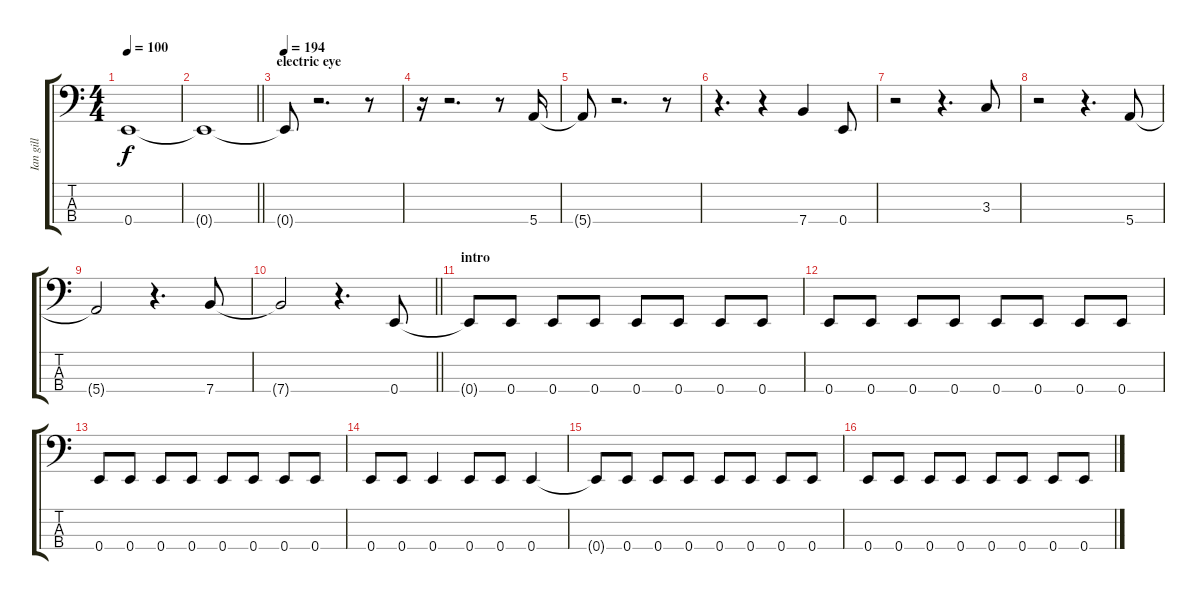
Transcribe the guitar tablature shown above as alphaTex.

\track ("Ian gill" "Ian gill") {instrument electricbasspick}
\staff {score tabs}
\tuning (G2 D2 A1 E1) {hide}
\ts (4 4)
\tempo 100
\clef f4
\ks c
0.4.1{dy f} |
\barLineRight lightlight
0.4{t}.1 |
\section ("" "electric eye")
\tempo 194
0.4{t}.8 r.2{d} r.8 |
r.16 r.2{d} r.8 5.4.16 |
5.4{t}.8 r.2{d} r.8 |
r.4{d} r.4 7.4.4 0.4.8 |
r.2 r.4{d} 3.3.8 |
r.2 r.4{d} 5.4.8 |
5.4{t}.2 r.4{d} 7.4.8 |
\barLineRight lightlight
7.4{t}.2 r.4{d} 0.4.8 |
\section ("" "intro ")
0.4{t}.8 0.4.8 0.4.8 0.4.8 0.4.8 0.4.8 0.4.8 0.4.8 |
0.4.8 0.4.8 0.4.8 0.4.8 0.4.8 0.4.8 0.4.8 0.4.8 |
0.4.8 0.4.8 0.4.8 0.4.8 0.4.8 0.4.8 0.4.8 0.4.8 |
0.4.8 0.4.8 0.4.4 0.4.8 0.4.8 0.4.4 |
0.4{t}.8 0.4.8 0.4.8 0.4.8 0.4.8 0.4.8 0.4.8 0.4.8 |
0.4.8 0.4.8 0.4.8 0.4.8 0.4.8 0.4.8 0.4.8 0.4.8
